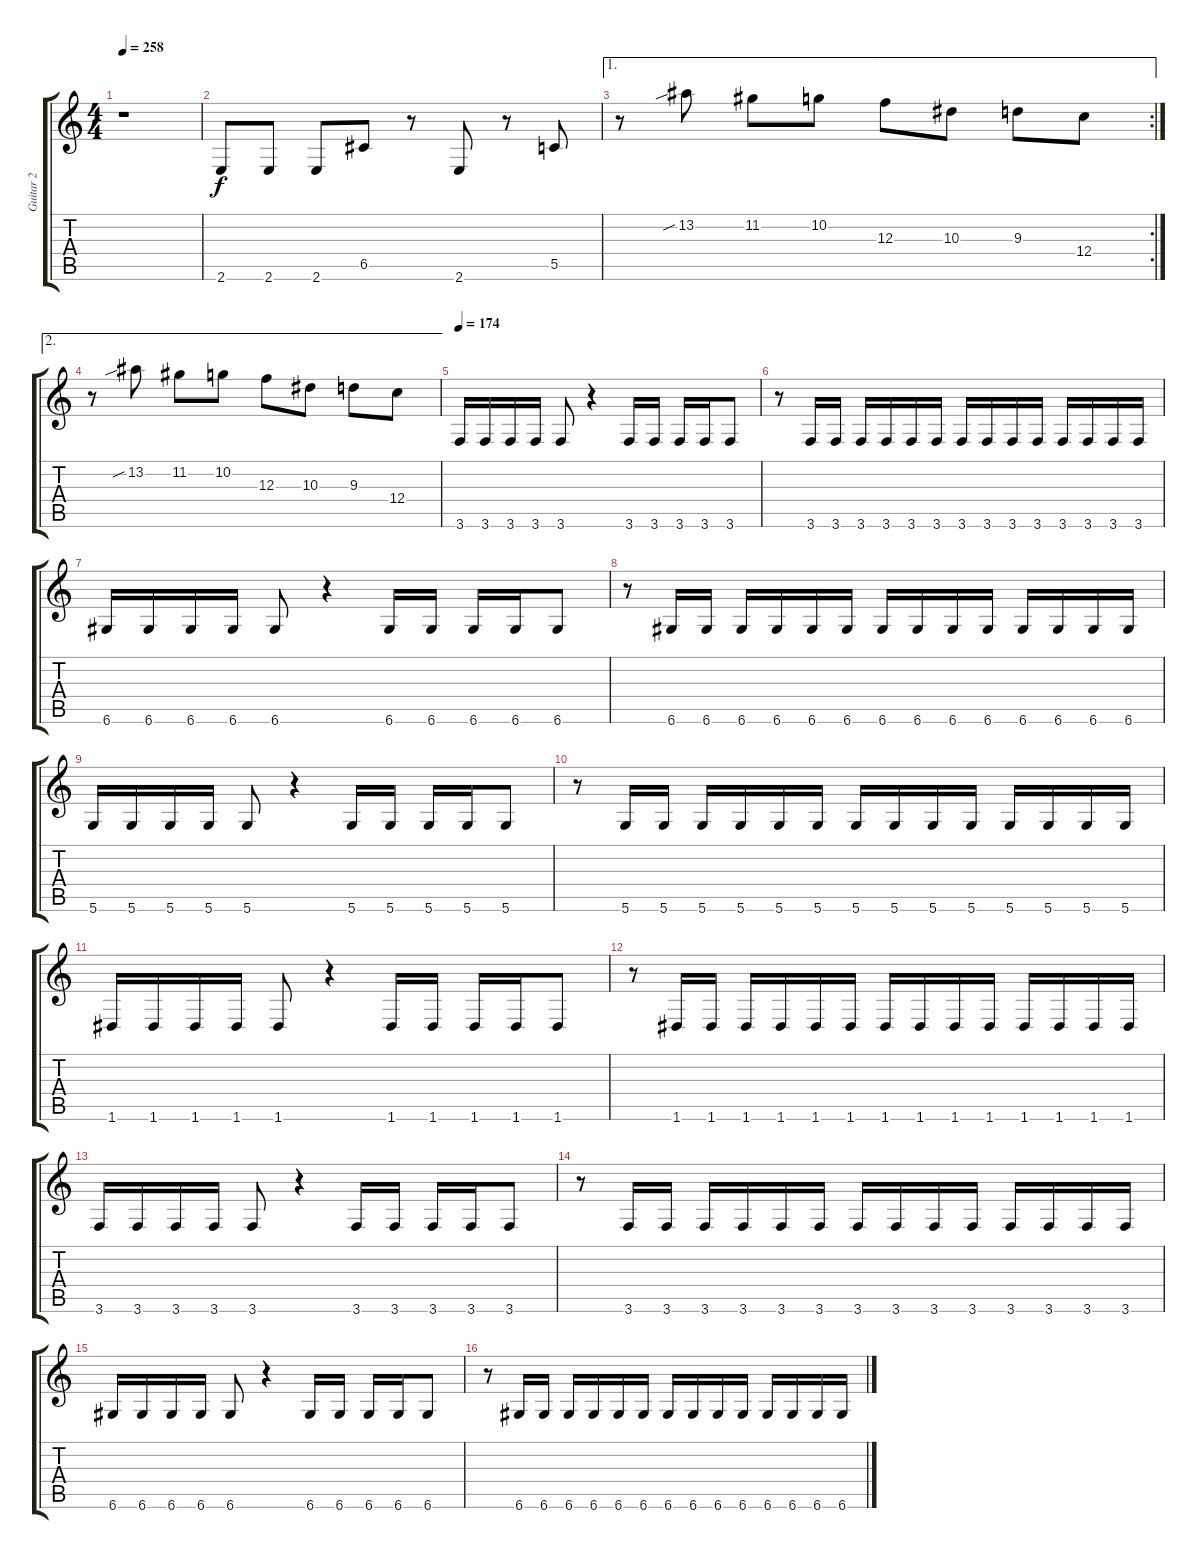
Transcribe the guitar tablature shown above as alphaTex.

\track ("Guitar 2" "Guitar 2") {instrument distortionguitar}
\staff {score tabs}
\tuning (D4 A3 F3 C3 G2 D2) {hide}
\ts (4 4)
\tempo 258
\clef g2
\ks c
r.1{dy f} |
2.6.8 2.6.8 2.6.8 6.5.8 r.8 2.6.8 r.8 5.5.8 |
\ae 1
\rc 2
r.8 13.2{sib}.8 11.2.8 10.2.8 12.3.8 10.3.8 9.3.8 12.4.8 |
\ae 2
r.8 13.2{sib}.8 11.2.8 10.2.8 12.3.8 10.3.8 9.3.8 12.4.8 |
\tempo 174
3.6.16 3.6.16 3.6.16 3.6.16 3.6.8 r.4 3.6.16 3.6.16 3.6.16 3.6.16 3.6.8 |
r.8 3.6.16 3.6.16 3.6.16 3.6.16 3.6.16 3.6.16 3.6.16 3.6.16 3.6.16 3.6.16 3.6.16 3.6.16 3.6.16 3.6.16 |
6.6.16 6.6.16 6.6.16 6.6.16 6.6.8 r.4 6.6.16 6.6.16 6.6.16 6.6.16 6.6.8 |
r.8 6.6.16 6.6.16 6.6.16 6.6.16 6.6.16 6.6.16 6.6.16 6.6.16 6.6.16 6.6.16 6.6.16 6.6.16 6.6.16 6.6.16 |
5.6.16 5.6.16 5.6.16 5.6.16 5.6.8 r.4 5.6.16 5.6.16 5.6.16 5.6.16 5.6.8 |
r.8 5.6.16 5.6.16 5.6.16 5.6.16 5.6.16 5.6.16 5.6.16 5.6.16 5.6.16 5.6.16 5.6.16 5.6.16 5.6.16 5.6.16 |
1.6.16 1.6.16 1.6.16 1.6.16 1.6.8 r.4 1.6.16 1.6.16 1.6.16 1.6.16 1.6.8 |
r.8 1.6.16 1.6.16 1.6.16 1.6.16 1.6.16 1.6.16 1.6.16 1.6.16 1.6.16 1.6.16 1.6.16 1.6.16 1.6.16 1.6.16 |
3.6.16 3.6.16 3.6.16 3.6.16 3.6.8 r.4 3.6.16 3.6.16 3.6.16 3.6.16 3.6.8 |
r.8 3.6.16 3.6.16 3.6.16 3.6.16 3.6.16 3.6.16 3.6.16 3.6.16 3.6.16 3.6.16 3.6.16 3.6.16 3.6.16 3.6.16 |
6.6.16 6.6.16 6.6.16 6.6.16 6.6.8 r.4 6.6.16 6.6.16 6.6.16 6.6.16 6.6.8 |
r.8 6.6.16 6.6.16 6.6.16 6.6.16 6.6.16 6.6.16 6.6.16 6.6.16 6.6.16 6.6.16 6.6.16 6.6.16 6.6.16 6.6.16
